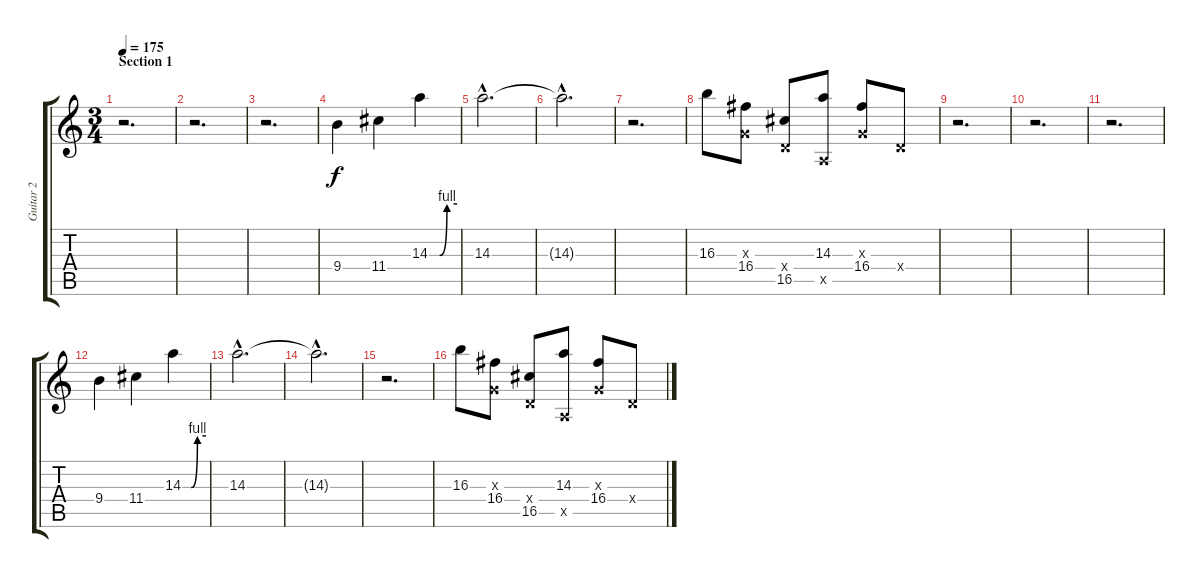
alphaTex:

\track ("Guitar 2" "Guitar 2") {instrument distortionguitar}
\staff {score tabs}
\tuning (E4 B3 G3 D3 A2 E2) {hide}
\ts (3 4)
\section ("" "Section 1")
\tempo 175
\clef g2
\ks c
r.2{d dy f} |
r.2{d} |
r.2{d} |
9.4.4 11.4.4 14.3{be (custom 0 0 22 0 38 4 60 4)}.4 |
14.3{hac}.2{d volume 3} |
14.3{hac t}.2{d} |
r.2{d volume 13} |
16.3.8 (0.3{x} 16.4).8 (0.4{x} 16.5).8 (14.3 0.5{x}).8 (0.3{x} 16.4).8 0.4{x}.8 |
r.2{d} |
r.2{d} |
r.2{d} |
9.4.4 11.4.4 14.3{be (custom 0 0 22 0 38 4 60 4)}.4 |
14.3{hac}.2{d volume 3} |
14.3{hac t}.2{d} |
r.2{d volume 13} |
16.3.8 (0.3{x} 16.4).8 (0.4{x} 16.5).8 (14.3 0.5{x}).8 (0.3{x} 16.4).8 0.4{x}.8
